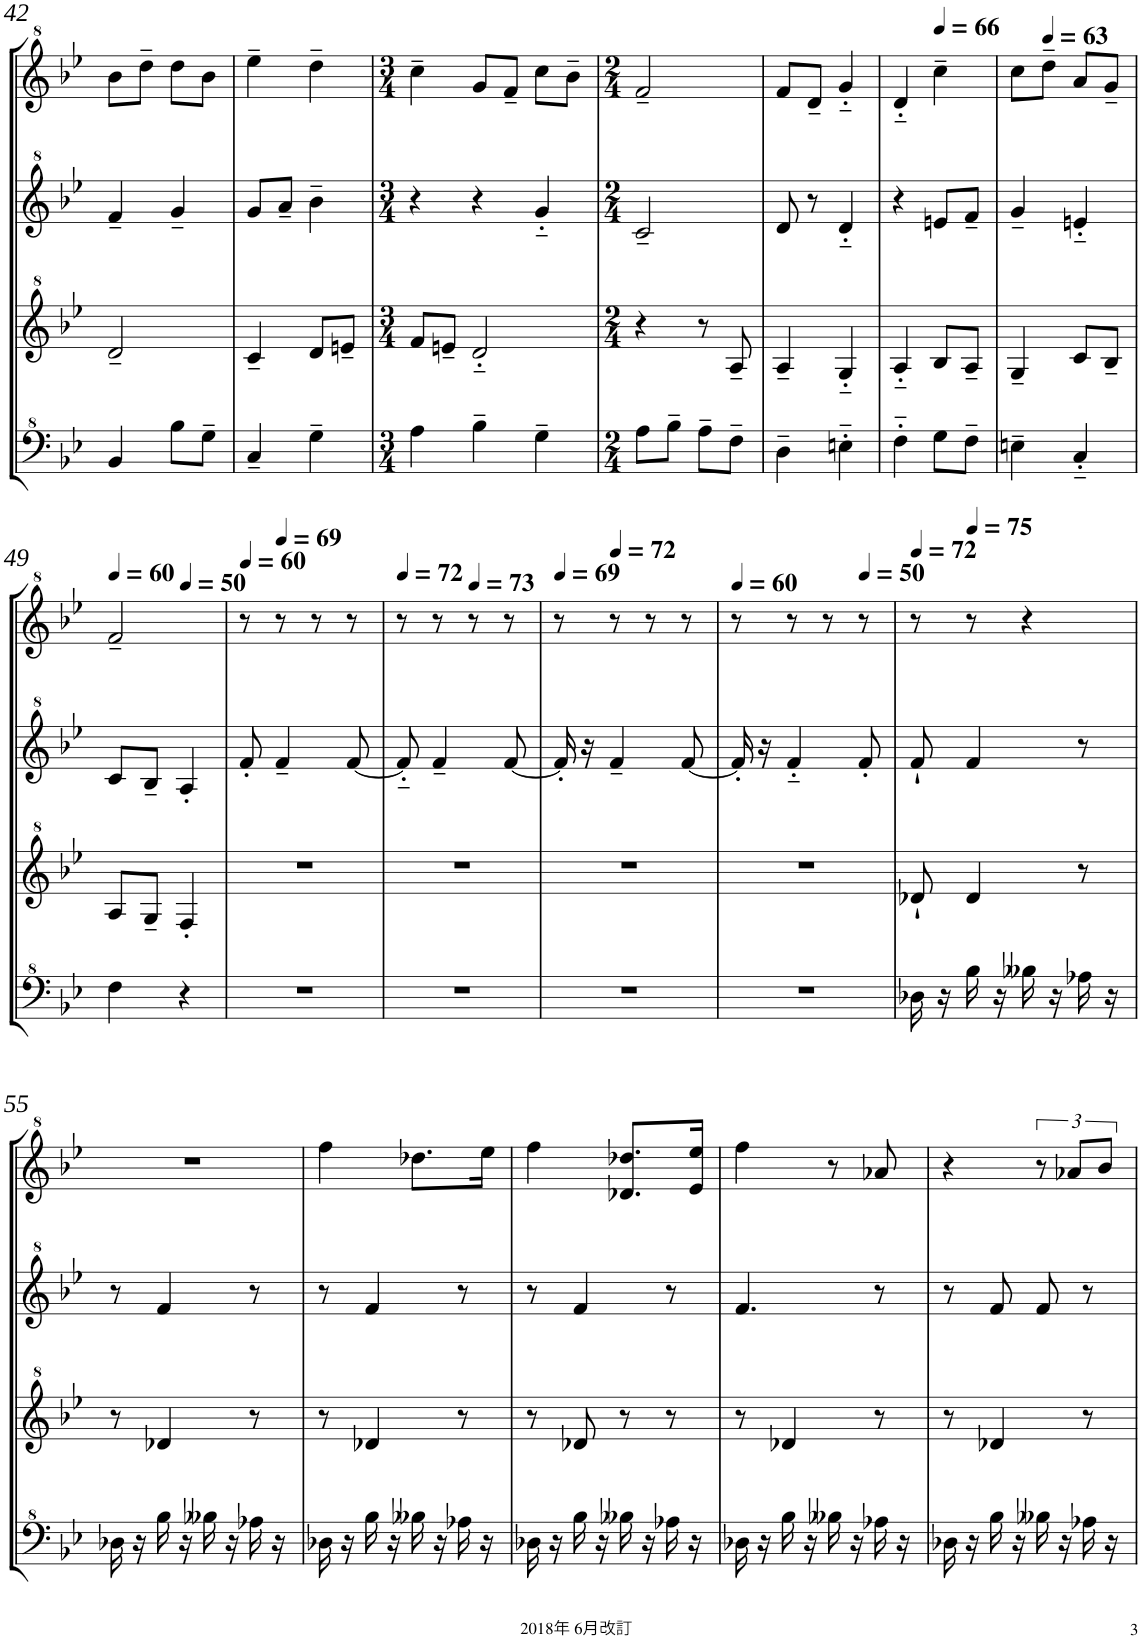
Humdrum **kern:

**kern	**kern	**kern	**kern
*part1	*part1	*part1	*part1
*staff4	*staff3	*staff2	*staff1
*I"Model III	*	*	*
!!LO:PB:g=z
*clefF^4	*clefG^2	*clefG^2	*clefG^2
*k[b-e-]	*k[b-e-]	*k[b-e-]	*k[b-e-]
*M2/4	*M2/4	*M2/4	*M2/4
=42	=42	=42	=42
4B-/	2dd~/	4ff~/	8bb-\L
.	.	.	8ddd~\J
8b-\L	.	4gg~/	8ddd\L
8g~\J	.	.	8bb-\J
=43	=43	=43	=43
4c~/	4cc~/	8gg/L	4eee-~\
.	.	8aa~/J	.
4g~\	8dd/L	4bb-~\	4ddd~\
.	8een~/J	.	.
=44	=44	=44	=44
*M3/4	*M3/4	*M3/4	*M3/4
4a\	8ff/L	4r	4ccc~\
.	8een~/J	.	.
4b-~\	2dd'~/	4r	8gg/L
.	.	.	8ff~/J
4g~\	.	4gg'~/	8ccc\L
.	.	.	8bb-~\J
=45	=45	=45	=45
*M2/4	*M2/4	*M2/4	*M2/4
8a\L	4r	2cc~/	2ff~/
8b-~\J	.	.	.
8a~\L	8r	.	.
8f~\J	8a~/	.	.
=46	=46	=46	=46
4d~\	4a~/	8dd/	8ff/L
.	.	8r	8dd~/J
4en'~\	4g'~/	4dd'~/	4gg'~/
=47	=47	=47	=47
4f'~\	4a'~/	4r	4dd'~/
*	*	*	*MM66
8g\L	8b-/L	8een/L	4ccc~\
8f~\J	8a~/J	8ff~/J	.
=48	=48	=48	=48
4en~\	4g~/	4gg~/	8ccc\L
*	*	*	*MM63
.	.	.	8ddd~\J
4c'~/	8cc/L	4een'~/	8aa/L
.	8b-~/J	.	8gg~/J
!!LO:LB:g=z
=49	=49	=49	=49
*	*	*	*MM60
4f\	8a/L	8cc/L	2ff~/
.	8g~/J	8b-~/J	.
*	*	*	*MM50
4r	4f'/	4a'/	.
=50	=50	=50	=50
*	*	*	*MM60
2r	2r	8ff'/	8r
*	*	*	*MM69
.	.	4ff~/	8r
.	.	.	8r
.	.	[8ff/	8r
=51	=51	=51	=51
*	*	*	*MM72
2r	2r	8ff'~/]	8r
.	.	4ff~/	8r
*	*	*	*MM73
.	.	.	8r
.	.	[8ff/	8r
=52	=52	=52	=52
*	*	*	*MM69
2r	2r	16ff'/]	8r
.	.	16r	.
*	*	*	*MM72
.	.	4ff~/	8r
.	.	.	8r
.	.	[8ff/	8r
=53	=53	=53	=53
*	*	*	*MM60
2r	2r	16ff'/]	8r
.	.	16r	.
.	.	4ff'~/	8r
.	.	.	8r
*	*	*	*MM50
.	.	8ff'/	8r
=54	=54	=54	=54
*	*	*	*MM72
16d-X\	8dd-X`/	8ff`/	8r
16r	.	.	.
*	*	*	*MM75
16b-\	4dd-/	4ff/	8r
16r	.	.	.
16b--X\	.	.	4r
16r	.	.	.
16a-X\	8r	8r	.
16r	.	.	.
!!LO:LB:g=z
=55	=55	=55	=55
16d-X\	8r	8r	2r
16r	.	.	.
16b-\	4dd-X/	4ff/	.
16r	.	.	.
16b--X\	.	.	.
16r	.	.	.
16a-X\	8r	8r	.
16r	.	.	.
=56	=56	=56	=56
16d-X\	8r	8r	4fff\
16r	.	.	.
16b-\	4dd-X/	4ff/	.
16r	.	.	.
16b--X\	.	.	8.ddd-X\L
16r	.	.	.
16a-X\	8r	8r	.
16r	.	.	16eee-\Jk
=57	=57	=57	=57
16d-X\	8r	8r	4fff\
16r	.	.	.
16b-\	8dd-X/	4ff/	.
16r	.	.	.
16b--X\	8r	.	8.dd-X/ 8.ddd-X/L
16r	.	.	.
16a-X\	8r	8r	.
16r	.	.	16ee-/ 16eee-/Jk
=58	=58	=58	=58
16d-X\	8r	4.ff/	4fff\
16r	.	.	.
16b-\	4dd-X/	.	.
16r	.	.	.
16b--X\	.	.	8r
16r	.	.	.
16a-X\	8r	8r	8aa-X/
16r	.	.	.
=59	=59	=59	=59
16d-X\	8r	8r	4r
16r	.	.	.
16b-\	4dd-X/	8ff/	.
16r	.	.	.
16b--X\	.	8ff/	12r
16r	.	.	.
.	.	.	12aa-X/L
16a-X\	8r	8r	.
.	.	.	12bb-/J
16r	.	.	.
=	=	=	=
*-	*-	*-	*-
